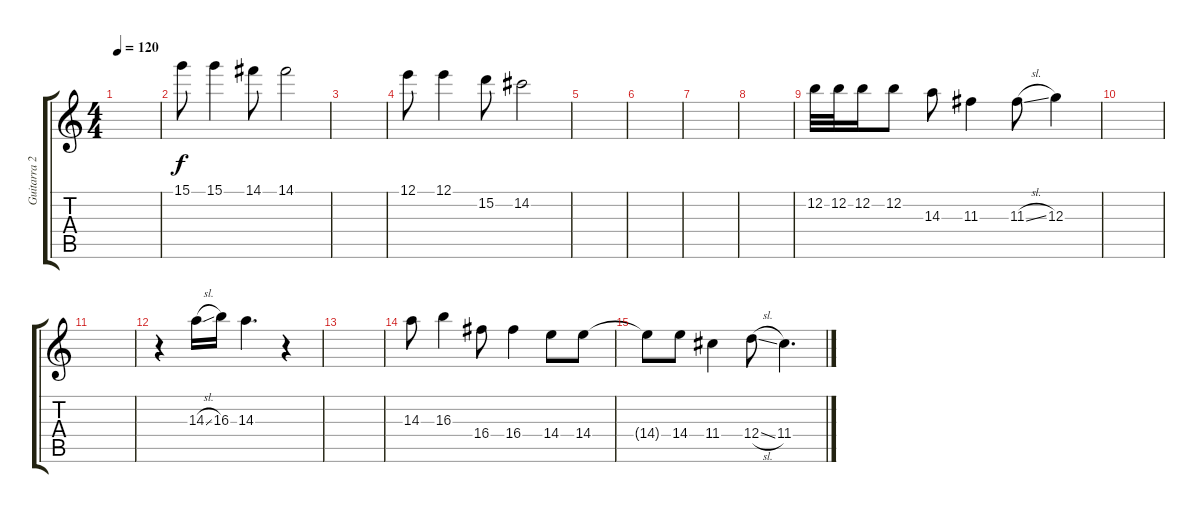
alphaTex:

\track ("Guitarra 2" "Guitarra 2") {instrument acousticguitarsteel}
\staff {score tabs}
\tuning (E4 B3 G3 D3 A2 E2) {hide}
\ts (4 4)
\tempo 120
\clef g2
\ks c
|
15.1.8 15.1.4 14.1.8 14.1.2 |
|
12.1.8 12.1.4 15.2.8 14.2.2 |
|
|
|
|
12.2.32 12.2.32 12.2.16 12.2.8 14.3.8 11.3.4 11.3{sl}.8 12.3.4 |
|
|
r.4 14.3{sl}.16 16.3.16 14.3.4{d} r.4 |
|
14.3.8 16.3.4 16.4.8 16.4.4 14.4.8 14.4.8 |
14.4{t}.8 14.4.8 11.4.4 12.4{sl}.8 11.4.4{d}
